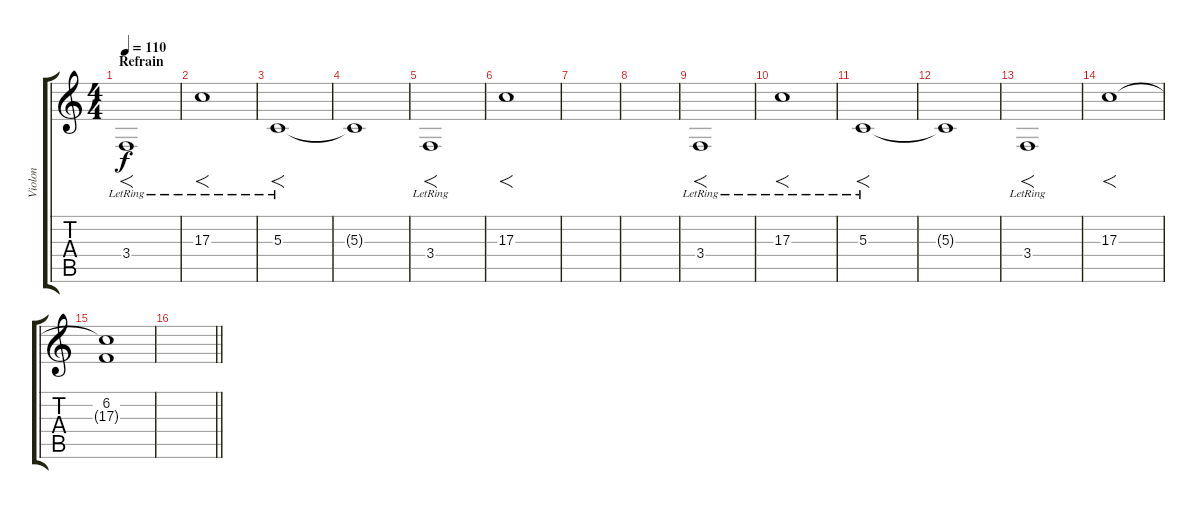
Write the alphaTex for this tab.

\track ("Violon" "Violon") {instrument violin}
\staff {score tabs}
\tuning (E4 B3 G3 D3 A2 E2) {hide}
\ts (4 4)
\section ("" "Refrain")
\tempo 110
\clef g2
\ks c
3.4{lr}.1{f dy f volume 13} |
17.3{lr}.1{f} |
5.3{lr}.1{f} |
5.3{t}.1 |
3.4{lr}.1{f} |
17.3.1{f} |
|
|
3.4{lr}.1{f} |
17.3{lr}.1{f} |
5.3{lr}.1{f} |
5.3{t}.1 |
3.4{lr}.1{f} |
17.3.1{f} |
(6.2 17.3{t}).1 |
\barLineRight lightlight
